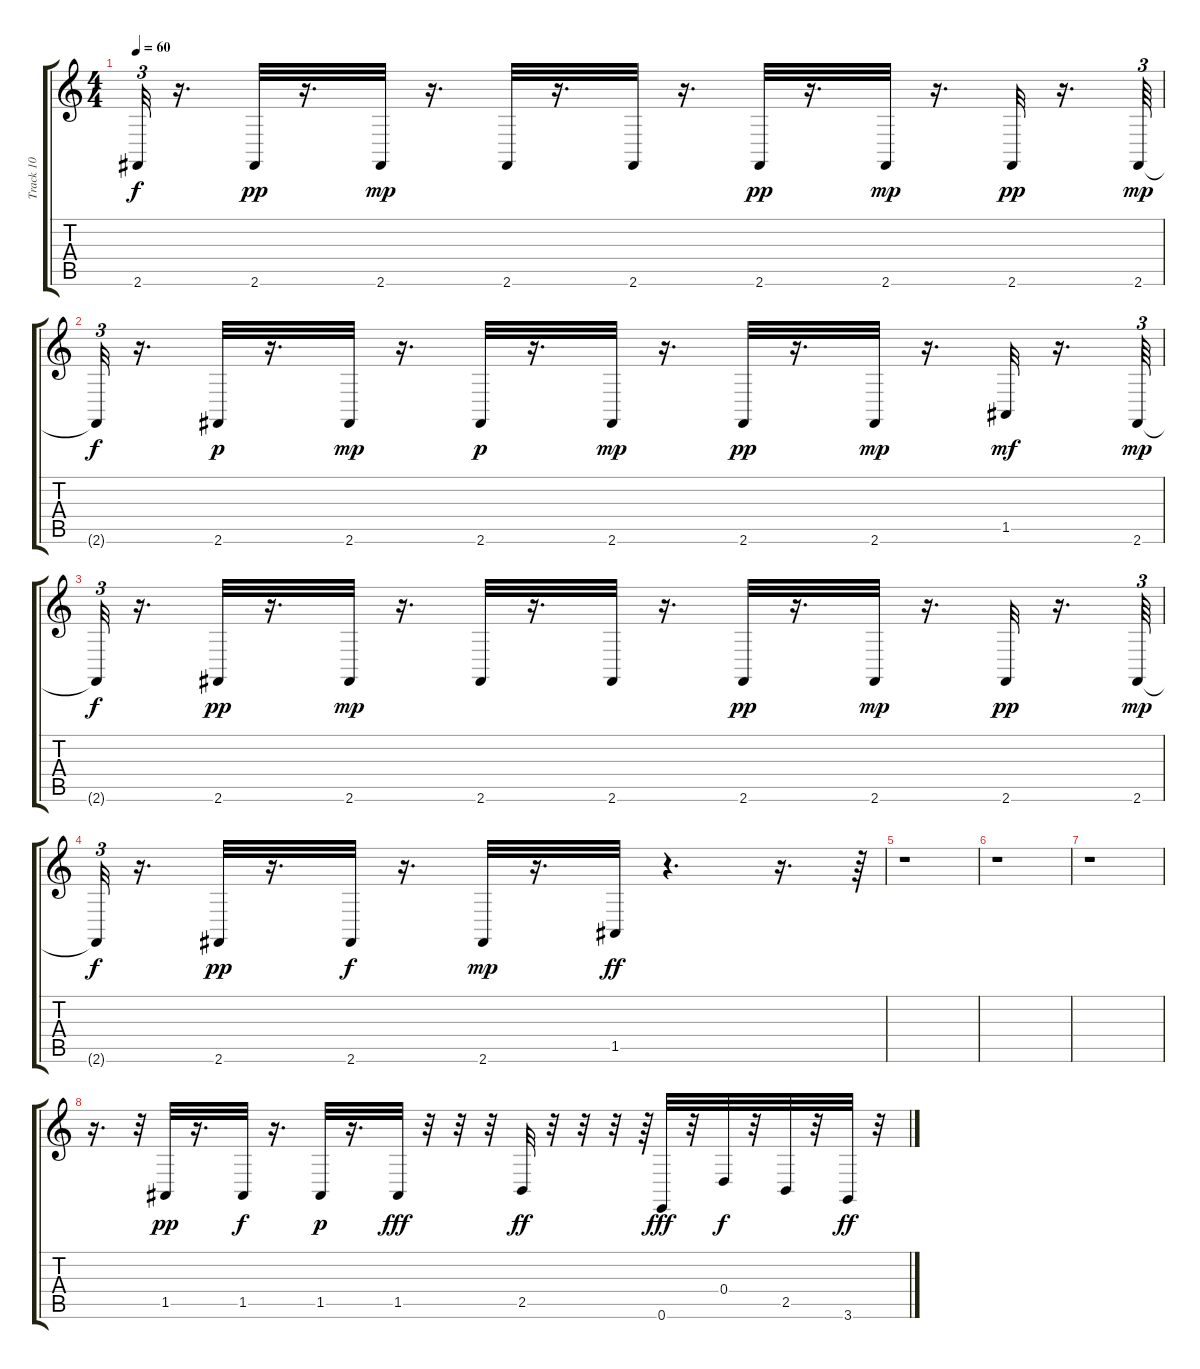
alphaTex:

\track ("Track 10" "Track 10") {instrument rockorgan}
\staff {score tabs}
\tuning (E4 B3 G3 D3 A2 E2) {hide}
\ts (4 4)
\tempo 60
\clef g2
\ks c
2.6{t}.32{tu (3 2) dy f} r.16{d} 2.6.32{dy pp} r.16{d} 2.6.32{dy mp} r.16{d} 2.6.32 r.16{d} 2.6.32 r.16{d} 2.6.32{dy pp} r.16{d} 2.6.32{dy mp} r.16{d} 2.6.32{dy pp} r.16{d} 2.6.64{tu (3 2) dy mp} |
2.6{t}.32{tu (3 2) dy f} r.16{d} 2.6.32{dy p} r.16{d} 2.6.32{dy mp} r.16{d} 2.6.32{dy p} r.16{d} 2.6.32{dy mp} r.16{d} 2.6.32{dy pp} r.16{d} 2.6.32{dy mp} r.16{d} 1.5.32{dy mf} r.16{d} 2.6.64{tu (3 2) dy mp} |
2.6{t}.32{tu (3 2) dy f} r.16{d} 2.6.32{dy pp} r.16{d} 2.6.32{dy mp} r.16{d} 2.6.32 r.16{d} 2.6.32 r.16{d} 2.6.32{dy pp} r.16{d} 2.6.32{dy mp} r.16{d} 2.6.32{dy pp} r.16{d} 2.6.64{tu (3 2) dy mp} |
2.6{t}.32{tu (3 2) dy f} r.16{d} 2.6.32{dy pp} r.16{d} 2.6.32{dy f} r.16{d} 2.6.32{dy mp} r.16{d} 1.5.32{dy ff} r.4{d} r.16{d} r.64{tu (3 2)} |
r.1 |
r.1 |
r.1 |
r.16{d} r.32{tu (3 2)} 1.5.32{dy pp} r.16{d} 1.5.32{dy f} r.16{d} 1.5.32{dy p} r.16{d} 1.5.32{dy fff} r.32 r.32 r.32 2.5.32{dy ff} r.32 r.32 r.32 r.64{tu (3 2)} 0.6.32{dy fff} r.32 0.4.32{dy f} r.32 2.5.32 r.32 3.6.32{dy ff} r.32
